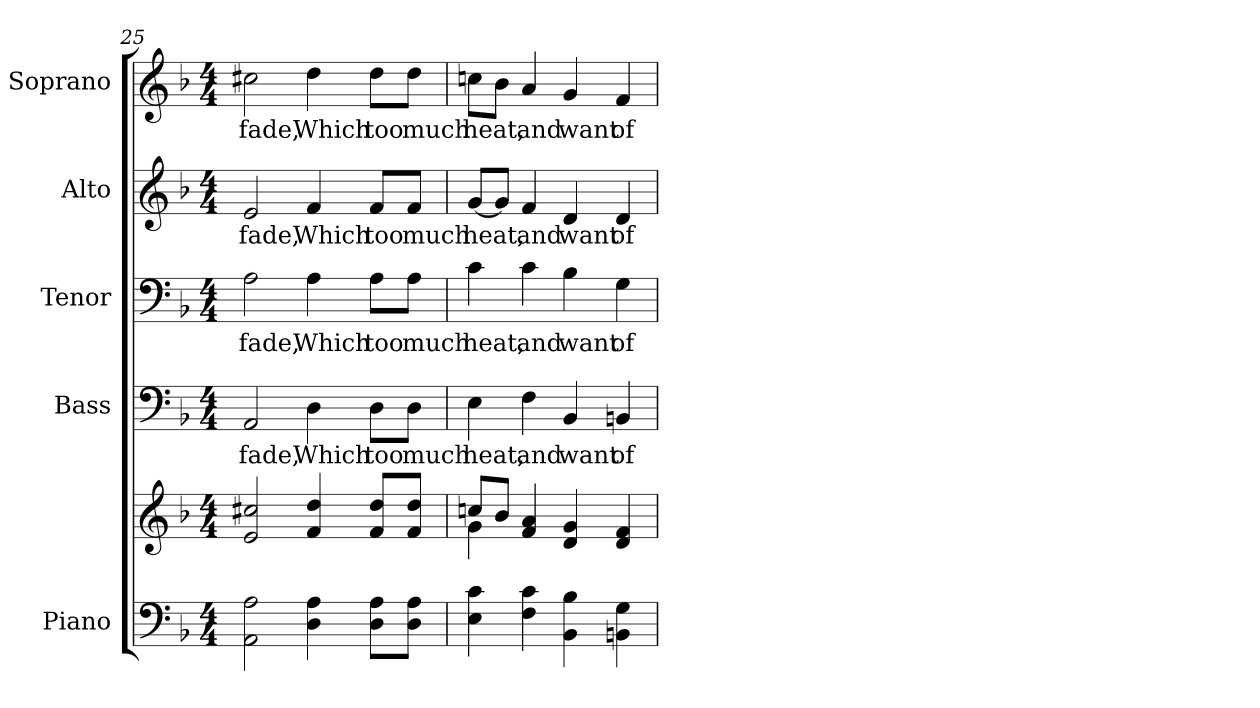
**kern	**kern	**kern	**text	**kern	**text	**kern	**text	**kern	**text
*part5	*part5	*part4	*part4	*part3	*part3	*part2	*part2	*part1	*part1
*staff6	*staff5	*staff4	*staff4	*staff3	*staff3	*staff2	*staff2	*staff1	*staff1
*I"Piano	*	*I"Bass	*	*I"Tenor	*	*I"Alto	*	*I"Soprano	*
*I'Pno.	*	*I'B.	*	*I'T.	*	*I'A.	*	*I'S.	*
!!LO:PB:g=z
*clefF4	*clefG2	*clefF4	*	*clefF4	*	*clefG2	*	*clefG2	*
*k[b-]	*k[b-]	*k[b-]	*	*k[b-]	*	*k[b-]	*	*k[b-]	*
*F:	*F:	*F:	*	*F:	*	*F:	*	*F:	*
*M4/4	*M4/4	*M4/4	*	*M4/4	*	*M4/4	*	*M4/4	*
=25	=25	=25	=25	=25	=25	=25	=25	=25	=25
!	!	!	!LO:LY:b:color=#000000	!	!	!	!	!	!
!	!	!	!	!	!LO:LY:b:color=#000000	!	!	!	!
!	!	!	!	!	!	!	!LO:LY:b:color=#000000	!	!
!	!	!	!	!	!	!	!	!	!LO:LY:b:color=#000000
2AAi\ 2Ai	2ei/ 2cc#Xi	2AAi/	fade,	2Ai\	fade,	2ei/	fade,	2cc#Xi\	fade,
!	!	!	!LO:LY:b:color=#000000	!	!	!	!	!	!
!	!	!	!	!	!LO:LY:b:color=#000000	!	!	!	!
!	!	!	!	!	!	!	!LO:LY:b:color=#000000	!	!
!	!	!	!	!	!	!	!	!	!LO:LY:b:color=#000000
4Di\ 4Ai	4fi/ 4ddi	4Di\	Which	4Ai\	Which	4fi/	Which	4ddi\	Which
!	!	!	!LO:LY:b:color=#000000	!	!	!	!	!	!
!	!	!	!	!	!LO:LY:b:color=#000000	!	!	!	!
!	!	!	!	!	!	!	!LO:LY:b:color=#000000	!	!
!	!	!	!	!	!	!	!	!	!LO:LY:b:color=#000000
8Di\ 8AiL	8fi/ 8ddiL	8Di\L	too	8Ai\L	too	8fi/L	too	8ddi\L	too
!	!	!	!LO:LY:b:color=#000000	!	!	!	!	!	!
!	!	!	!	!	!LO:LY:b:color=#000000	!	!	!	!
!	!	!	!	!	!	!	!LO:LY:b:color=#000000	!	!
!	!	!	!	!	!	!	!	!	!LO:LY:b:color=#000000
8Di\ 8AiJ	8fi/ 8ddiJ	8Di\J	much	8Ai\J	much	8fi/J	much	8ddi\J	much
=26	=26	=26	=26	=26	=26	=26	=26	=26	=26
*	*^	*	*	*	*	*	*	*	*
!	!	!	!	!LO:LY:b:color=#000000	!	!	!	!	!	!
!	!	!	!	!	!	!LO:LY:b:color=#000000	!	!	!	!
!	!	!	!	!	!	!	!	!LO:LY:b:color=#000000	!	!
!	!	!	!	!	!	!	!	!	!	!LO:LY:b:color=#000000
4Ei\ 4ci	8ccni/L	4gi\	4Ei\	heat,	4ci\	heat,	[<8gi/L	heat,	8ccni\L	heat,
.	8b-i/J	.	.	.	.	.	8gi/J]	.	8b-i\J	.
!	!	!	!	!LO:LY:b:color=#000000	!	!	!	!	!	!
!	!	!	!	!	!	!LO:LY:b:color=#000000	!	!	!	!
!	!	!	!	!	!	!	!	!LO:LY:b:color=#000000	!	!
!	!	!	!	!	!	!	!	!	!	!LO:LY:b:color=#000000
4Fi\ 4ci	4fi/ 4ai	4ryy	4Fi\	and	4ci\	and	4fi/	and	4ai/	and
!	!	!	!	!LO:LY:b:color=#000000	!	!	!	!	!	!
!	!	!	!	!	!	!LO:LY:b:color=#000000	!	!	!	!
!	!	!	!	!	!	!	!	!LO:LY:b:color=#000000	!	!
!	!	!	!	!	!	!	!	!	!	!LO:LY:b:color=#000000
4BB-i\ 4B-i	4di/ 4gi	2ryy	4BB-i/	want	4B-i\	want	4di/	want	4gi/	want
!	!	!	!	!LO:LY:b:color=#000000	!	!	!	!	!	!
!	!	!	!	!	!	!LO:LY:b:color=#000000	!	!	!	!
!	!	!	!	!	!	!	!	!LO:LY:b:color=#000000	!	!
!	!	!	!	!	!	!	!	!	!	!LO:LY:b:color=#000000
4BBni\ 4Gi	4di/ 4fi	.	4BBni/	of	4Gi\	of	4di/	of	4fi/	of
*	*v	*v	*	*	*	*	*	*	*	*
=	=	=	=	=	=	=	=	=	=
*-	*-	*-	*-	*-	*-	*-	*-	*-	*-
